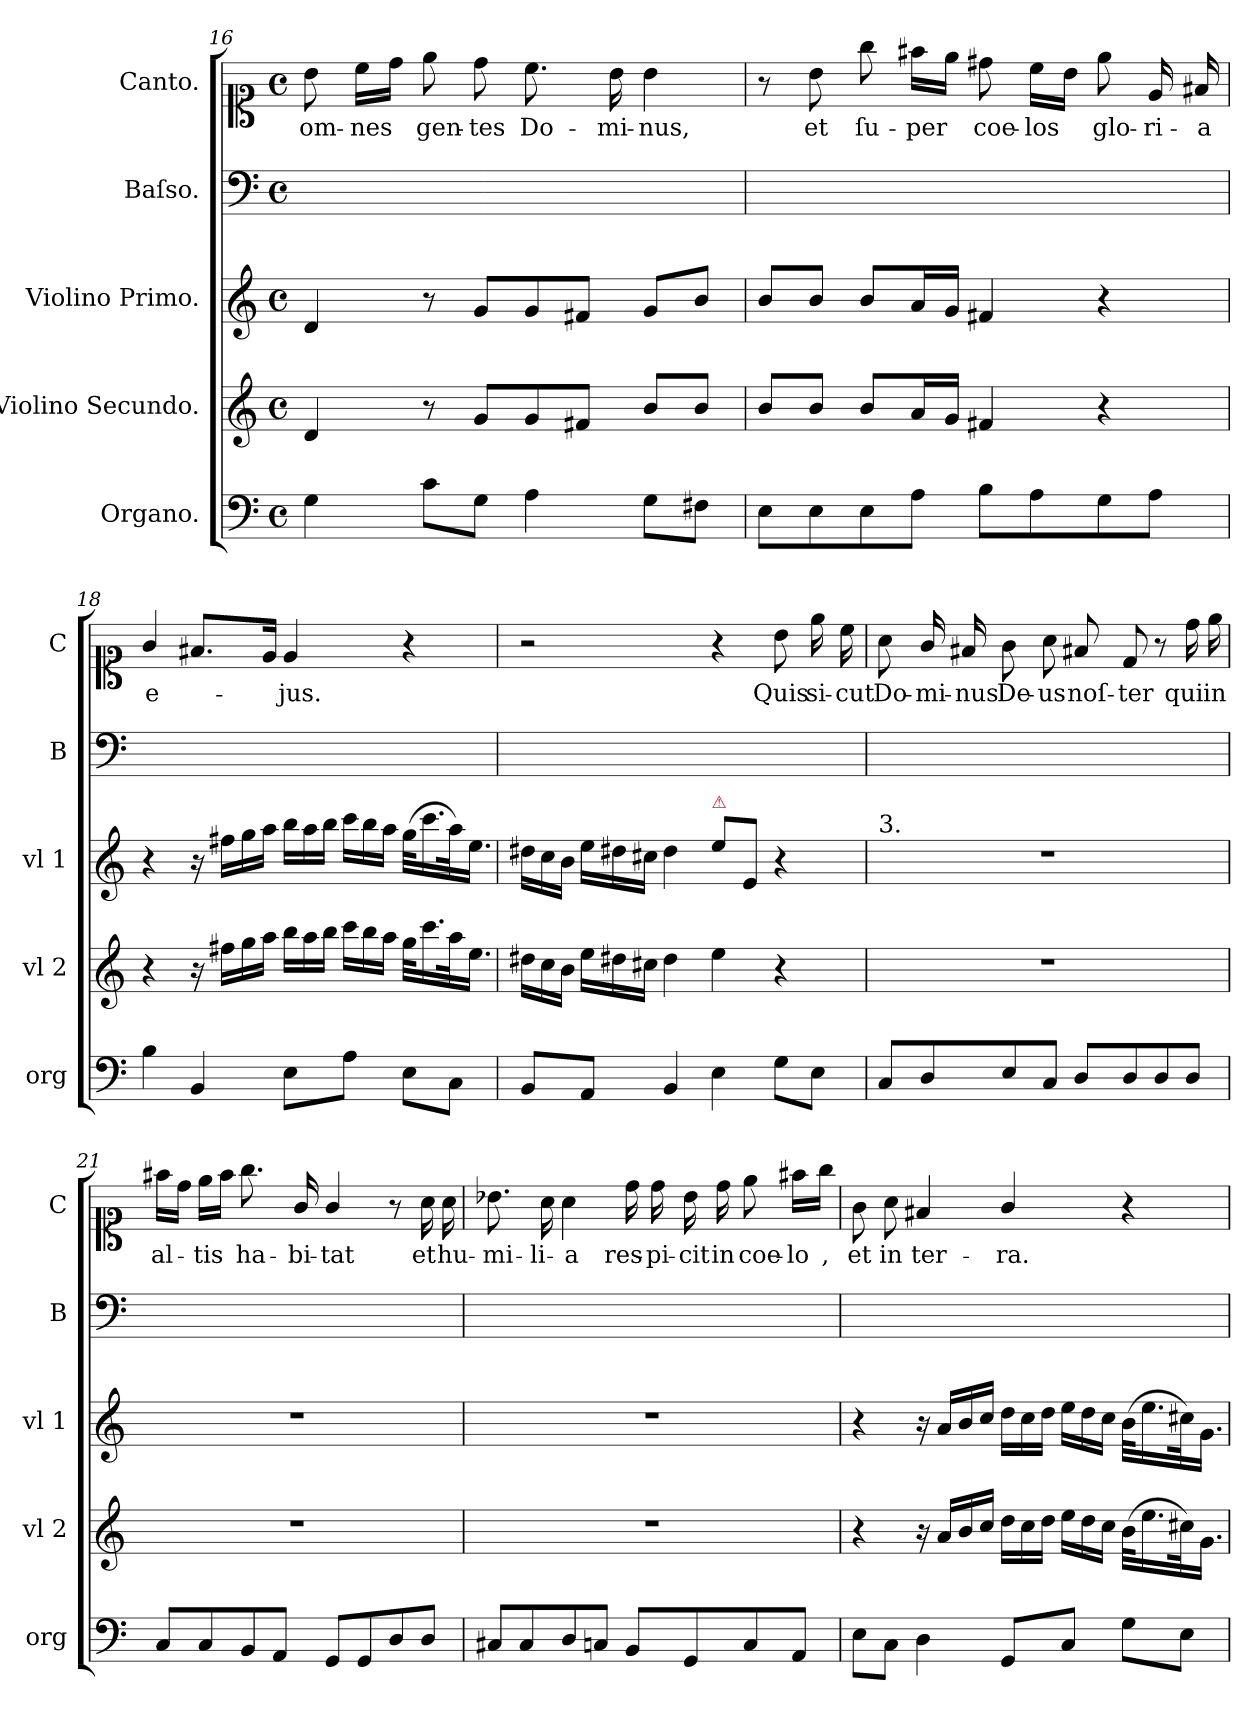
**kern	**kern	**kern	**kern	**kern	**text
*part5	*part4	*part3	*part2	*part1	*part1
*staff5	*staff4	*staff3	*staff2	*staff1	*staff1
*I"Organo.	*I"Violino Secundo.	*I"Violino Primo.	*I"Baſso.	*I"Canto.	*
*I'org	*I'vl 2	*I'vl 1	*I'B	*I'C	*
*clefF4	*clefG2	*clefG2	*clefF4	*clefC1	*
*k[]	*k[]	*k[]	*k[]	*k[]	*
*C:	*C:	*C:	*C:	*C:	*
*M4/4	*M4/4	*M4/4	*M4/4	*M4/4	*
*met(c)	*met(c)	*met(c)	*met(c)	*met(c)	*
=16	=16	=16	=16	=16	=16
4G\	4d/	4d/	1ryy	8b\	om-
.	.	.	.	16cc\LL	-nes
.	.	.	.	16dd\JJ	.
8c\L	8r	8r	.	8ee\	gen-
8G\J	8g/L	8g/L	.	8dd\	-tes
4A\	8g/	8g/	.	8.cc\	Do-
.	8f#X/J	8f#X/J	.	.	.
.	.	.	.	16b\	-mi-
8G\L	8b/L	8g/L	.	4b\	-nus,
8F#X\J	8b/J	8b/J	.	.	.
=17	=17	=17	=17	=17	=17
8E\L	8b/L	8b/L	1ryy	8r	.
8E\	8b/J	8b/J	.	8b\	et
8E\	8b/L	8b/L	.	8gg\	ſu-
8A\J	16a/L	16a/L	.	16ff#X\LL	-per
.	16g/JJ	16g/JJ	.	16ee\JJ	.
8B\L	4f#X/	4f#X/	.	8dd#X\	coe-
8A\	.	.	.	16cc\LL	-los
.	.	.	.	16b\JJ	.
8G\	4r	4r	.	8ee\	glo-
8A\J	.	.	.	16e/	-ri-
.	.	.	.	16f#X/	-a
=18	=18	=18	=18	=18	=18
4B\	4r	4r	1ryy	4g/	e-
4BB/	16r	16r	.	8.f#X/L	.
.	16ff#X\LL	16ff#X\LL	.	.	.
.	16gg\	16gg\	.	.	.
.	16aa\JJ	16aa\JJ	.	16e/Jk	.
*	*Xtuplet	*Xtuplet	*	*	*
8E\L	24bb\LL	24bb\LL	.	4e/	-jus.
.	24aa\	24aa\	.	.	.
.	24bb\JJ	24bb\JJ	.	.	.
8A\J	24ccc\LL	24ccc\LL	.	.	.
.	24bb\	24bb\	.	.	.
.	24aa\JJ	24aa\JJ	.	.	.
8E\L	32gg\KLL	(>32gg\KLL	.	4r	.
.	16.ccc\	16.ccc\	.	.	.
8C\J	32aa\K	32aa\K)	.	.	.
.	16.ee\JJ	16.ee\JJ	.	.	.
=19	=19	=19	=19	=19	=19
8BB/L	24dd#X\LL	24dd#X\LL	1ryy	2r	.
.	24cc\	24cc\	.	.	.
.	24b\JJ	24b\JJ	.	.	.
8AA/J	24ee\LL	24ee\LL	.	.	.
.	24dd#X\	24dd#X\	.	.	.
.	24cc#X\JJ	24cc#X\JJ	.	.	.
4BB/	4dd#\	4dd#\	.	.	.
!	!	!LO:TX:a:color=crimson:t=⚠	!	!	!
4E\	4ee\	8ee\L	.	4r	.
.	.	8e/J	.	.	.
8G\L	4r	4r	.	8b\	Quis
8E\J	.	.	.	16ee\	si-
.	.	.	.	16cc\	-cut
=20	=20	=20	=20	=20	=20
!	!	!LO:TX:a:t=3.	!	!	!
8C/L	1r	1r	1ryy	8a\	Do-
8D/	.	.	.	16g/	-mi-
.	.	.	.	16f#X/	-nus
8E/	.	.	.	8g\	De-
8C/J	.	.	.	8a\	-us
8D/L	.	.	.	8f#X/	noſ-
8D/	.	.	.	8d/	-ter
8D/	.	.	.	8r	.
8D/J	.	.	.	16dd\	qui
.	.	.	.	16ee\	in
=21	=21	=21	=21	=21	=21
8C/L	1r	1r	1ryy	16ff#X\LL	al-
.	.	.	.	16dd\JJ	.
8C/	.	.	.	16ee\LL	-tis
.	.	.	.	16ff#\JJ	.
8BB/	.	.	.	8.gg\	ha-
8AA/J	.	.	.	.	.
.	.	.	.	16g/	-bi-
8GG/L	.	.	.	4g/	-tat
8GG/	.	.	.	.	.
8D/	.	.	.	8r	.
8D/J	.	.	.	16a\	et
.	.	.	.	16a\	hu-
=22	=22	=22	=22	=22	=22
8C#X/L	1r	1r	1ryy	8.b-X\	-mi-
8C#/	.	.	.	.	.
.	.	.	.	16a\	-li-
8D/	.	.	.	4a\	-a
8Cn/J	.	.	.	.	.
8BB/L	.	.	.	16dd\	res-
.	.	.	.	16dd\	-pi-
8GG/	.	.	.	16b-\	-cit
.	.	.	.	16dd\	in
8C/	.	.	.	8ee\	coe-
8AA/J	.	.	.	16ff#X\LL	-lo
.	.	.	.	16gg\JJ	-,
=23	=23	=23	=23	=23	=23
8E\L	4r	4r	1ryy	8g\	et
8C\J	.	.	.	8a\	in
4D\	16r	16r	.	4f#X/	ter-
.	16a/LL	16a/LL	.	.	.
.	16b/	16b/	.	.	.
.	16cc/JJ	16cc/JJ	.	.	.
8GG/L	24dd\LL	24dd\LL	.	4g/	-ra.
.	24cc\	24cc\	.	.	.
.	24dd\JJ	24dd\JJ	.	.	.
8C/J	24ee\LL	24ee\LL	.	.	.
.	24dd\	24dd\	.	.	.
.	24cc\JJ	24cc\JJ	.	.	.
8G\L	(>32b\KLL	(>32b\KLL	.	4r	.
.	16.ee\	16.ee\	.	.	.
8E\J	32cc#X\K)	32cc#X\K)	.	.	.
.	16.g\JJ	16.g\JJ	.	.	.
=	=	=	=	=	=
*-	*-	*-	*-	*-	*-
